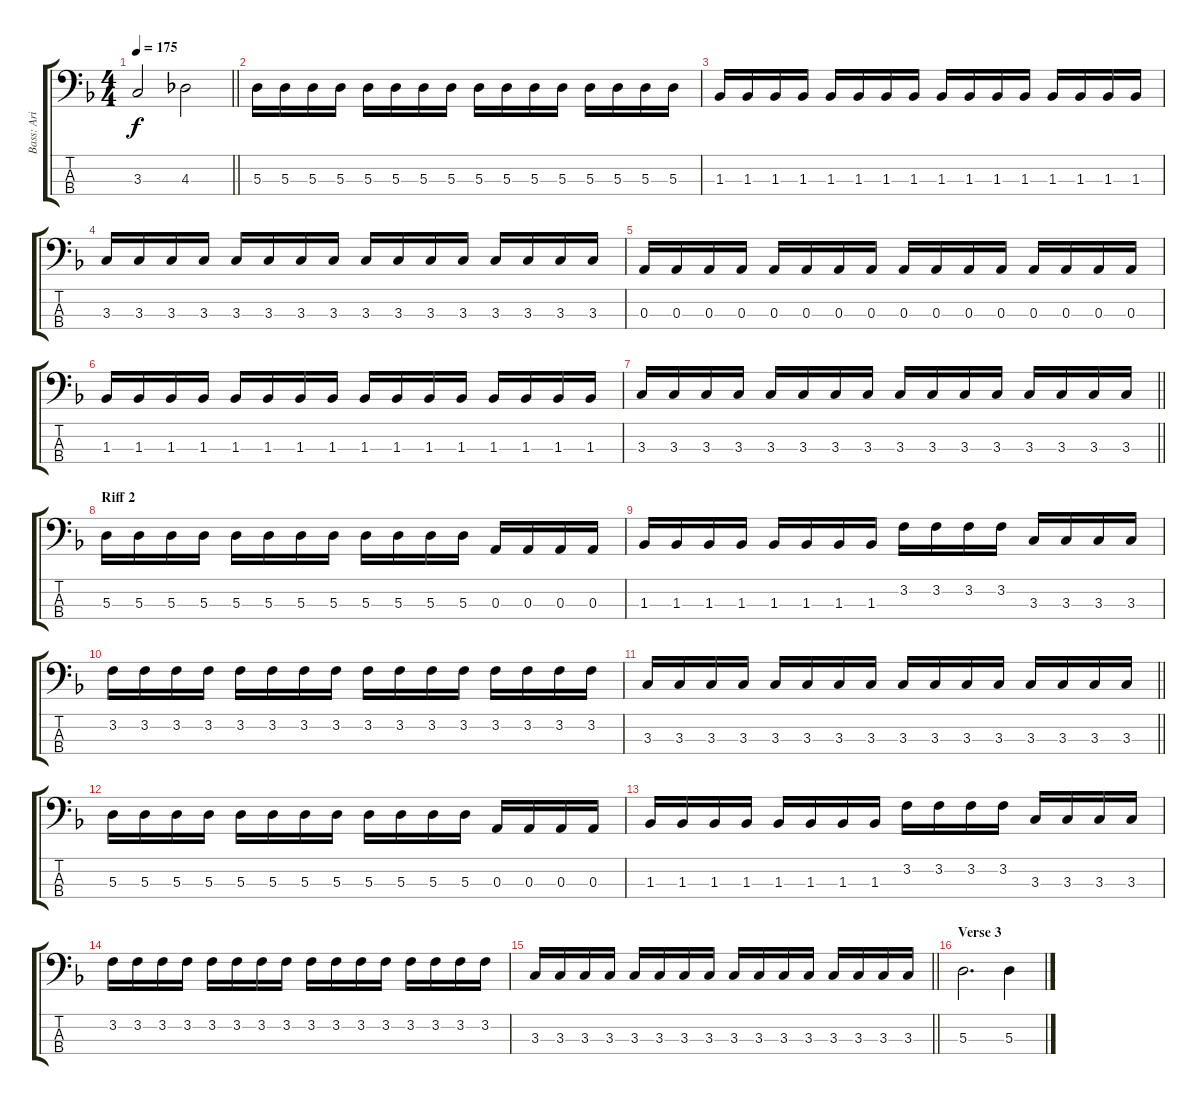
\track ("Bass: Ari Katajamäki" "Bass: Ari ") {instrument electricbassfinger}
\staff {score tabs}
\tuning (G2 D2 A1 E1) {hide}
\ts (4 4)
\tempo 175
\clef f4
\barLineRight lightlight
\ks dminor
3.3.2{dy f} 4.3.2 |
5.3.16 5.3.16 5.3.16 5.3.16 5.3.16 5.3.16 5.3.16 5.3.16 5.3.16 5.3.16 5.3.16 5.3.16 5.3.16 5.3.16 5.3.16 5.3.16 |
1.3.16 1.3.16 1.3.16 1.3.16 1.3.16 1.3.16 1.3.16 1.3.16 1.3.16 1.3.16 1.3.16 1.3.16 1.3.16 1.3.16 1.3.16 1.3.16 |
3.3.16 3.3.16 3.3.16 3.3.16 3.3.16 3.3.16 3.3.16 3.3.16 3.3.16 3.3.16 3.3.16 3.3.16 3.3.16 3.3.16 3.3.16 3.3.16 |
0.3.16 0.3.16 0.3.16 0.3.16 0.3.16 0.3.16 0.3.16 0.3.16 0.3.16 0.3.16 0.3.16 0.3.16 0.3.16 0.3.16 0.3.16 0.3.16 |
1.3.16 1.3.16 1.3.16 1.3.16 1.3.16 1.3.16 1.3.16 1.3.16 1.3.16 1.3.16 1.3.16 1.3.16 1.3.16 1.3.16 1.3.16 1.3.16 |
\barLineRight lightlight
3.3.16 3.3.16 3.3.16 3.3.16 3.3.16 3.3.16 3.3.16 3.3.16 3.3.16 3.3.16 3.3.16 3.3.16 3.3.16 3.3.16 3.3.16 3.3.16 |
\section ("" "Riff 2")
5.3.16 5.3.16 5.3.16 5.3.16 5.3.16 5.3.16 5.3.16 5.3.16 5.3.16 5.3.16 5.3.16 5.3.16 0.3.16 0.3.16 0.3.16 0.3.16 |
1.3.16 1.3.16 1.3.16 1.3.16 1.3.16 1.3.16 1.3.16 1.3.16 3.2.16 3.2.16 3.2.16 3.2.16 3.3.16 3.3.16 3.3.16 3.3.16 |
3.2.16 3.2.16 3.2.16 3.2.16 3.2.16 3.2.16 3.2.16 3.2.16 3.2.16 3.2.16 3.2.16 3.2.16 3.2.16 3.2.16 3.2.16 3.2.16 |
\barLineRight lightlight
3.3.16 3.3.16 3.3.16 3.3.16 3.3.16 3.3.16 3.3.16 3.3.16 3.3.16 3.3.16 3.3.16 3.3.16 3.3.16 3.3.16 3.3.16 3.3.16 |
5.3.16 5.3.16 5.3.16 5.3.16 5.3.16 5.3.16 5.3.16 5.3.16 5.3.16 5.3.16 5.3.16 5.3.16 0.3.16 0.3.16 0.3.16 0.3.16 |
1.3.16 1.3.16 1.3.16 1.3.16 1.3.16 1.3.16 1.3.16 1.3.16 3.2.16 3.2.16 3.2.16 3.2.16 3.3.16 3.3.16 3.3.16 3.3.16 |
3.2.16 3.2.16 3.2.16 3.2.16 3.2.16 3.2.16 3.2.16 3.2.16 3.2.16 3.2.16 3.2.16 3.2.16 3.2.16 3.2.16 3.2.16 3.2.16 |
\barLineRight lightlight
3.3.16 3.3.16 3.3.16 3.3.16 3.3.16 3.3.16 3.3.16 3.3.16 3.3.16 3.3.16 3.3.16 3.3.16 3.3.16 3.3.16 3.3.16 3.3.16 |
\section ("" "Verse 3")
5.3.2{d} 5.3.4
